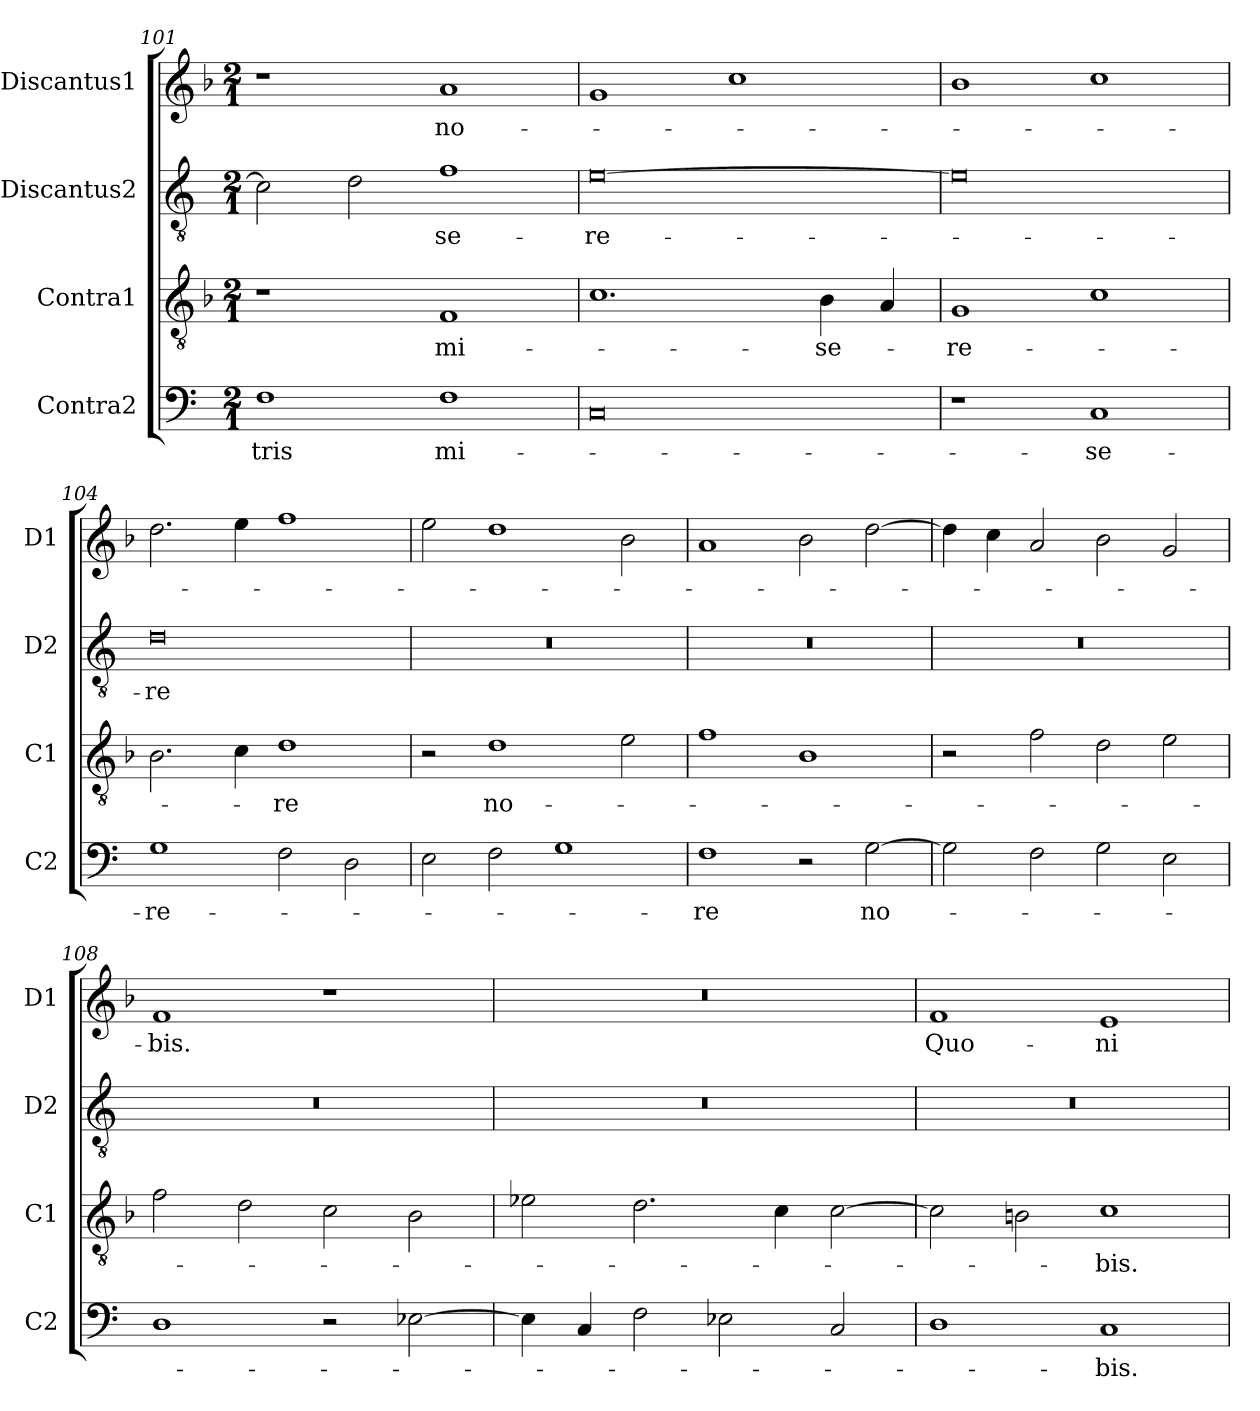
**kern	**text	**kern	**text	**kern	**text	**kern	**text
*part4	*part4	*part3	*part3	*part2	*part2	*part1	*part1
*staff4	*staff4	*staff3	*staff3	*staff2	*staff2	*staff1	*staff1
*I"Contra2	*	*I"Contra1	*	*I"Discantus2	*	*I"Discantus1	*
*I'C2	*	*I'C1	*	*I'D2	*	*I'D1	*
*clefF4	*	*clefGv2	*	*clefGv2	*	*clefG2	*
*k[]	*	*k[b-]	*	*k[]	*	*k[b-]	*
*M2/1	*	*M2/1	*	*M2/1	*	*M2/1	*
=101	=101	=101	=101	=101	=101	=101	=101
1F	-tris	1r	.	2c\]	.	1r	.
.	.	.	.	2d\	.	.	.
1F	mi-	1F	mi-	1f	-se-	1a	no-
=102	=102	=102	=102	=102	=102	=102	=102
0C	.	1.c	.	[0e	-re-	1g	.
.	.	.	.	.	.	1cc	.
.	.	4B-\	-se-	.	.	.	.
.	.	4A/	.	.	.	.	.
=103	=103	=103	=103	=103	=103	=103	=103
1r	.	1G	-re-	0e]	.	1b-	.
1C	-se-	1c	.	.	.	1cc	.
=104	=104	=104	=104	=104	=104	=104	=104
1G	-re-	2.B-\	.	0d	-re	2.dd\	.
.	.	4c\	.	.	.	4ee\	.
2F\	.	1d	-re	.	.	1ff	.
2D\	.	.	.	.	.	.	.
=105	=105	=105	=105	=105	=105	=105	=105
2E\	.	2r	.	0r	.	2ee\	.
2F\	.	1d	no-	.	.	1dd	.
1G	.	.	.	.	.	.	.
.	.	2e\	.	.	.	2b-\	.
=106	=106	=106	=106	=106	=106	=106	=106
1F	-re	1f	.	0r	.	1a	.
2r	.	1B-	.	.	.	2b-\	.
[2G\	no-	.	.	.	.	[2dd\	.
=107	=107	=107	=107	=107	=107	=107	=107
2G\]	.	2r	.	0r	.	4dd\]	.
.	.	.	.	.	.	4cc\	.
2F\	.	2f\	.	.	.	2a/	.
2G\	.	2d\	.	.	.	2b-\	.
2E\	.	2e\	.	.	.	2g/	.
=108	=108	=108	=108	=108	=108	=108	=108
1D	.	2f\	.	0r	.	1f	-bis.
.	.	2d\	.	.	.	.	.
2r	.	2c\	.	.	.	1r	.
[2E-X\	.	2B-\	.	.	.	.	.
=109	=109	=109	=109	=109	=109	=109	=109
4E-\]	.	2e-X\	.	0r	.	0r	.
4C/	.	.	.	.	.	.	.
2F\	.	2.d\	.	.	.	.	.
2E-X\	.	.	.	.	.	.	.
.	.	4c\	.	.	.	.	.
2C/	.	[2c\	.	.	.	.	.
=110	=110	=110	=110	=110	=110	=110	=110
1D	.	2c\]	.	0r	.	1f	Quo-
.	.	2Bn\	.	.	.	.	.
1C	-bis.	1c	-bis.	.	.	1e	-ni-
=	=	=	=	=	=	=	=
*-	*-	*-	*-	*-	*-	*-	*-
